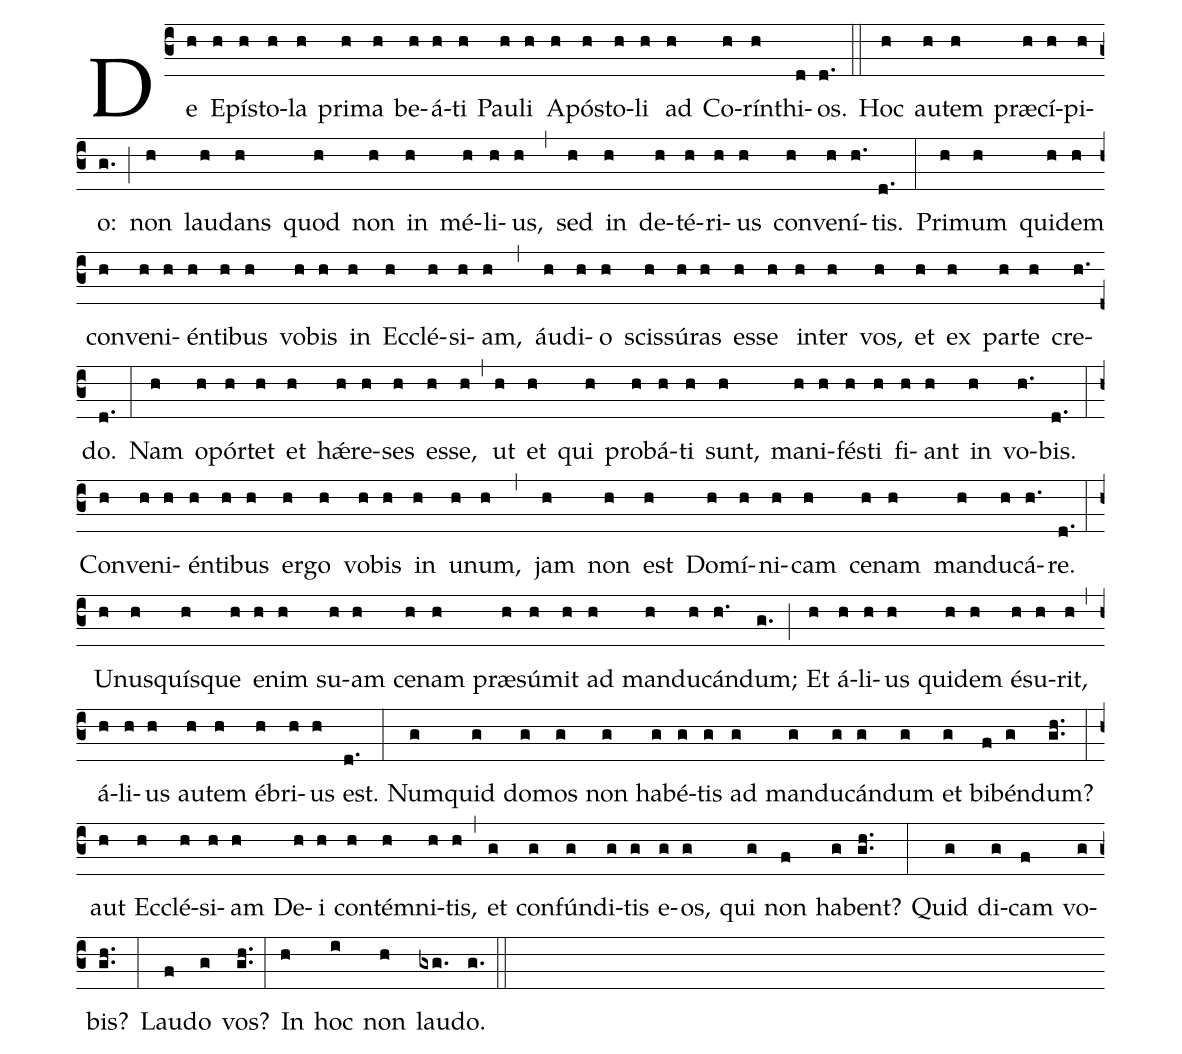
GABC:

%%
(c3) De(h) E(h)pís(h)to(h)la(h) pri(h)ma(h) be(h)á(h)ti(h) Pau(h)li(h) A(h)pós(h)to(h)li(h) ad(h) Co(h)rín(h)thi(d)os.(d.) (::)
Hoc(h) au(h)tem(h) præ(h)cí(h)pi(h)o:(g.) (;)
non(h) lau(h)dans(h) quod(h) non(h) in(h) mé(h)li(h)us,(h) (,)
sed(h) in(h) de(h)té(h)ri(h)us(h) con(h)ve(h)ní(h.)tis.(d.) (:)
Pri(h)mum(h) qui(h)dem(h) con(h)ve(h)ni(h)én(h)ti(h)bus(h) vo(h)bis(h) in(h) Ec(h)clé(h)si(h)am,(h) (,)
áu(h)di(h)o(h) scis(h)sú(h)ras(h) es(h)se(h) in(h)ter(h) vos,(h) et(h) ex(h) par(h)te(h) cre(h.)do.(d.) (:)
Nam(h) o(h)pór(h)tet(h) et(h) hǽ(h)re(h)ses(h) es(h)se,(h) (,)
ut(h) et(h) qui(h) pro(h)bá(h)ti(h) sunt,(h) ma(h)ni(h)fés(h)ti(h) fi(h)ant(h) in(h) vo(h.)bis.(d.) (:)
Con(h)ve(h)ni(h)én(h)ti(h)bus(h) er(h)go(h) vo(h)bis(h) in(h) u(h)num,(h) (,)
jam(h) non(h) est(h) Do(h)mí(h)ni(h)cam(h) ce(h)nam(h) man(h)du(h)cá(h.)re.(d.) (:)
U(h)nus(h)quís(h)que(h) e(h)nim(h) su(h)am(h) ce(h)nam(h) præ(h)sú(h)mit(h) ad(h) man(h)du(h)cán(h.)dum;(g.) (;)
Et(h) á(h)li(h)us(h) qui(h)dem(h) é(h)su(h)rit,(h) (,)
á(h)li(h)us(h) au(h)tem(h) é(h)bri(h)us(h) est.(d.) (:)
Num(g)quid(g) do(g)mos(g) non(g) ha(g)bé(g)tis(g) ad(g) man(g)du(g)cán(g)dum(g) et(g) bi(f)bén(g)dum?(gh..) (:)
aut(h) Ec(h)clé(h)si(h)am(h) De(h)i(h) con(h)tém(h)ni(h)tis,(h) (,)
et(g) con(g)fún(g)di(g)tis(g) e(g)os,(g) qui(g) non(f) ha(g)bent?(gh..) (:)
Quid(g) di(g)cam(f) vo(g)bis?(gh..) (:) Lau(f)do(g) vos?(gh..) (:)
In(h) hoc(i) non(h) lau(gxg.)do.(g.) (::)
